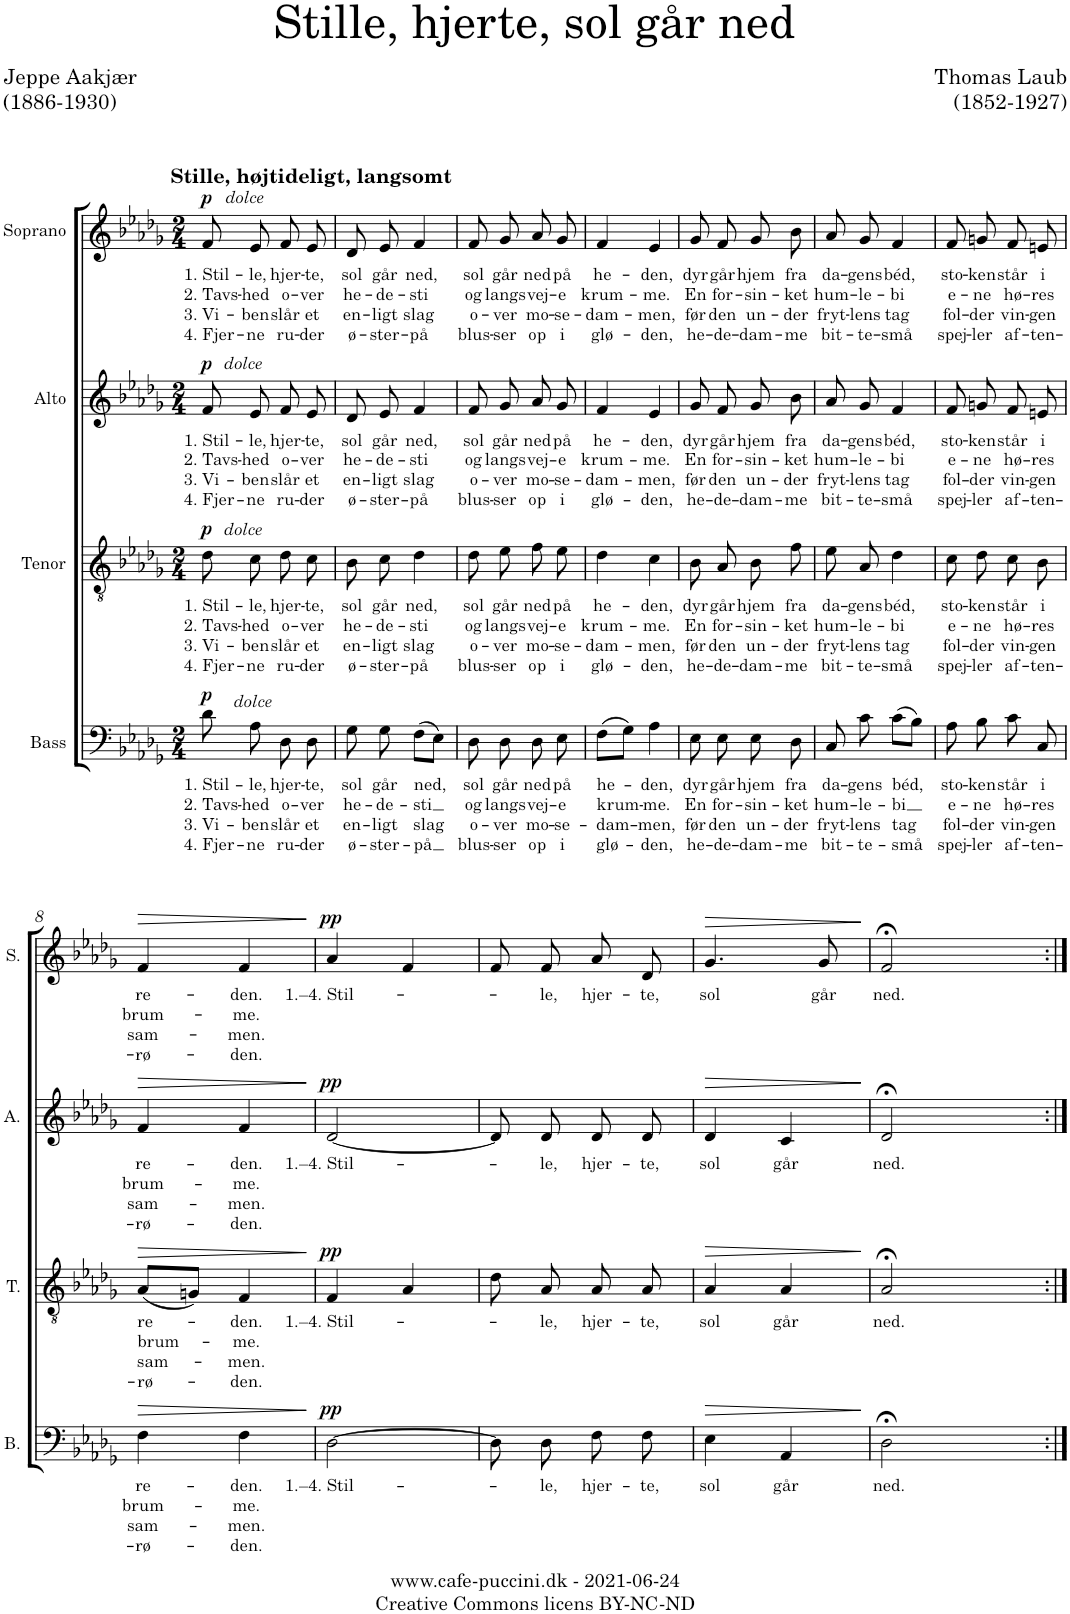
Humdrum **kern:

**kern	**text	**text	**text	**text	**dynam	**kern	**text	**text	**text	**text	**dynam	**kern	**text	**text	**text	**text	**dynam	**kern	**text	**text	**text	**text	**dynam
*part4	*part4	*part4	*part4	*part4	*part4	*part3	*part3	*part3	*part3	*part3	*part3	*part2	*part2	*part2	*part2	*part2	*part2	*part1	*part1	*part1	*part1	*part1	*part1
*staff4	*staff4	*staff4	*staff4	*staff4	*staff4	*staff3	*staff3	*staff3	*staff3	*staff3	*staff3	*staff2	*staff2	*staff2	*staff2	*staff2	*staff2	*staff1	*staff1	*staff1	*staff1	*staff1	*staff1
*I"Bass	*	*	*	*	*	*I"Tenor	*	*	*	*	*	*I"Alto	*	*	*	*	*	*I"Soprano	*	*	*	*	*
*I'B.	*	*	*	*	*	*I'T.	*	*	*	*	*	*I'A.	*	*	*	*	*	*I'S.	*	*	*	*	*
*clefF4	*	*	*	*	*	*clefGv2	*	*	*	*	*	*clefG2	*	*	*	*	*	*clefG2	*	*	*	*	*
*k[b-e-a-d-g-]	*	*	*	*	*	*k[b-e-a-d-g-]	*	*	*	*	*	*k[b-e-a-d-g-]	*	*	*	*	*	*k[b-e-a-d-g-]	*	*	*	*	*
*M2/4	*	*	*	*	*	*M2/4	*	*	*	*	*	*M2/4	*	*	*	*	*	*M2/4	*	*	*	*	*
=1	=1	=1	=1	=1	=1	=1	=1	=1	=1	=1	=1	=1	=1	=1	=1	=1	=1	=1	=1	=1	=1	=1	=1
!	!	!	!	!	!	!	!	!	!	!	!	!	!	!	!	!	!	!LO:TX:a:B:t=Stille, højtideligt, langsomt	!	!	!	!	!
!	!	!	!	!	!	!	!	!	!	!	!	!	!	!	!	!	!	!LO:TX:a:i:t=dolce	!	!	!	!	!
!	!	!	!	!	!	!	!	!	!	!	!	!LO:TX:a:i:t=dolce	!	!	!	!	!	!	!	!	!	!	!
!	!	!	!	!	!	!LO:TX:a:i:t=dolce	!	!	!	!	!	!	!	!	!	!	!	!	!	!	!	!	!
!LO:TX:a:i:t=dolce	!	!	!	!	!	!	!	!	!	!	!	!	!	!	!	!	!	!	!	!	!	!	!
!	!LO:LY:b	!LO:LY:b	!LO:LY:b	!LO:LY:b	!LO:DY:a	!	!LO:LY:b	!LO:LY:b	!LO:LY:b	!LO:LY:b	!LO:DY:a	!	!LO:LY:b	!LO:LY:b	!LO:LY:b	!LO:LY:b	!LO:DY:a	!	!LO:LY:b	!LO:LY:b	!LO:LY:b	!LO:LY:b	!LO:DY:a
8d-\	1. Stil-	2. Tavs-	3. Vi-	4. Fjer-	p	8d-\	1. Stil-	2. Tavs-	3. Vi-	4. Fjer-	p	8f/L	1. Stil-	2. Tavs-	3. Vi-	4. Fjer-	p	8f/L	1. Stil-	2. Tavs-	3. Vi-	4. Fjer-	p
!	!LO:LY:b	!LO:LY:b	!LO:LY:b	!LO:LY:b	!	!	!LO:LY:b	!LO:LY:b	!LO:LY:b	!LO:LY:b	!	!	!LO:LY:b	!LO:LY:b	!LO:LY:b	!LO:LY:b	!	!	!LO:LY:b	!LO:LY:b	!LO:LY:b	!LO:LY:b	!
8A-\	-le,	-hed	-ben	-ne	.	8c\	-le,	-hed	-ben	-ne	.	8e-/J	-le,	-hed	-ben	-ne	.	8e-/J	-le,	-hed	-ben	-ne	.
!	!LO:LY:b	!LO:LY:b	!LO:LY:b	!LO:LY:b	!	!	!LO:LY:b	!LO:LY:b	!LO:LY:b	!LO:LY:b	!	!	!LO:LY:b	!LO:LY:b	!LO:LY:b	!LO:LY:b	!	!	!LO:LY:b	!LO:LY:b	!LO:LY:b	!LO:LY:b	!
8D-\	hjer-	o-	slår	ru-	.	8d-\	hjer-	o-	slår	ru-	.	8f/L	hjer-	o-	slår	ru-	.	8f/L	hjer-	o-	slår	ru-	.
!	!LO:LY:b	!LO:LY:b	!LO:LY:b	!LO:LY:b	!	!	!LO:LY:b	!LO:LY:b	!LO:LY:b	!LO:LY:b	!	!	!LO:LY:b	!LO:LY:b	!LO:LY:b	!LO:LY:b	!	!	!LO:LY:b	!LO:LY:b	!LO:LY:b	!LO:LY:b	!
8D-\	-te,	-ver	et	-der	.	8c\	-te,	-ver	et	-der	.	8e-/J	-te,	-ver	et	-der	.	8e-/J	-te,	-ver	et	-der	.
=2	=2	=2	=2	=2	=2	=2	=2	=2	=2	=2	=2	=2	=2	=2	=2	=2	=2	=2	=2	=2	=2	=2	=2
!	!LO:LY:b	!LO:LY:b	!LO:LY:b	!LO:LY:b	!	!	!LO:LY:b	!LO:LY:b	!LO:LY:b	!LO:LY:b	!	!	!LO:LY:b	!LO:LY:b	!LO:LY:b	!LO:LY:b	!	!	!LO:LY:b	!LO:LY:b	!LO:LY:b	!LO:LY:b	!
8G-\	sol	he-	en-	ø-	.	8B-\	sol	he-	en-	ø-	.	8d-/L	sol	he-	en-	ø-	.	8d-/L	sol	he-	en-	ø-	.
!	!LO:LY:b	!LO:LY:b	!LO:LY:b	!LO:LY:b	!	!	!LO:LY:b	!LO:LY:b	!LO:LY:b	!LO:LY:b	!	!	!LO:LY:b	!LO:LY:b	!LO:LY:b	!LO:LY:b	!	!	!LO:LY:b	!LO:LY:b	!LO:LY:b	!LO:LY:b	!
8G-\	går	-de-	-ligt	-ster-	.	8c\	går	-de-	-ligt	-ster-	.	8e-/J	går	-de-	-ligt	-ster-	.	8e-/J	går	-de-	-ligt	-ster-	.
!	!LO:LY:b	!LO:LY:b	!LO:LY:b	!LO:LY:b	!	!	!LO:LY:b	!LO:LY:b	!LO:LY:b	!LO:LY:b	!	!	!LO:LY:b	!LO:LY:b	!LO:LY:b	!LO:LY:b	!	!	!LO:LY:b	!LO:LY:b	!LO:LY:b	!LO:LY:b	!
(8F\L	ned,	-sti	slag	-på	.	4d-\	ned,	-sti	slag	-på	.	4f/	ned,	-sti	slag	-på	.	4f/	ned,	-sti	slag	-på	.
8E-\J)	.	.	.	.	.	.	.	.	.	.	.	.	.	.	.	.	.	.	.	.	.	.	.
=3	=3	=3	=3	=3	=3	=3	=3	=3	=3	=3	=3	=3	=3	=3	=3	=3	=3	=3	=3	=3	=3	=3	=3
!	!LO:LY:b	!LO:LY:b	!LO:LY:b	!LO:LY:b	!	!	!LO:LY:b	!LO:LY:b	!LO:LY:b	!LO:LY:b	!	!	!LO:LY:b	!LO:LY:b	!LO:LY:b	!LO:LY:b	!	!	!LO:LY:b	!LO:LY:b	!LO:LY:b	!LO:LY:b	!
8D-\	sol	og	o-	blus-	.	8d-\	sol	og	o-	blus-	.	8f/L	sol	og	o-	blus-	.	8f/L	sol	og	o-	blus-	.
!	!LO:LY:b	!LO:LY:b	!LO:LY:b	!LO:LY:b	!	!	!LO:LY:b	!LO:LY:b	!LO:LY:b	!LO:LY:b	!	!	!LO:LY:b	!LO:LY:b	!LO:LY:b	!LO:LY:b	!	!	!LO:LY:b	!LO:LY:b	!LO:LY:b	!LO:LY:b	!
8D-\	går	langs	-ver	-ser	.	8e-\	går	langs	-ver	-ser	.	8g-/J	går	langs	-ver	-ser	.	8g-/J	går	langs	-ver	-ser	.
!	!LO:LY:b	!LO:LY:b	!LO:LY:b	!LO:LY:b	!	!	!LO:LY:b	!LO:LY:b	!LO:LY:b	!LO:LY:b	!	!	!LO:LY:b	!LO:LY:b	!LO:LY:b	!LO:LY:b	!	!	!LO:LY:b	!LO:LY:b	!LO:LY:b	!LO:LY:b	!
8D-\	ned	vej-	mo-	op	.	8f\	ned	vej-	mo-	op	.	8a-/L	ned	vej-	mo-	op	.	8a-/L	ned	vej-	mo-	op	.
!	!LO:LY:b	!LO:LY:b	!LO:LY:b	!LO:LY:b	!	!	!LO:LY:b	!LO:LY:b	!LO:LY:b	!LO:LY:b	!	!	!LO:LY:b	!LO:LY:b	!LO:LY:b	!LO:LY:b	!	!	!LO:LY:b	!LO:LY:b	!LO:LY:b	!LO:LY:b	!
8E-\	på	-e	-se-	i	.	8e-\	på	-e	-se-	i	.	8g-/J	på	-e	-se-	i	.	8g-/J	på	-e	-se-	i	.
=4	=4	=4	=4	=4	=4	=4	=4	=4	=4	=4	=4	=4	=4	=4	=4	=4	=4	=4	=4	=4	=4	=4	=4
!	!LO:LY:b	!LO:LY:b	!LO:LY:b	!LO:LY:b	!	!	!LO:LY:b	!LO:LY:b	!LO:LY:b	!LO:LY:b	!	!	!LO:LY:b	!LO:LY:b	!LO:LY:b	!LO:LY:b	!	!	!LO:LY:b	!LO:LY:b	!LO:LY:b	!LO:LY:b	!
(8F\L	he-	krum-	-dam-	glø-	.	4d-\	he-	krum-	-dam-	glø-	.	4f/	he-	krum-	-dam-	glø-	.	4f/	he-	krum-	-dam-	glø-	.
8G-\J)	.	.	.	.	.	.	.	.	.	.	.	.	.	.	.	.	.	.	.	.	.	.	.
!	!LO:LY:b	!LO:LY:b	!LO:LY:b	!LO:LY:b	!	!	!LO:LY:b	!LO:LY:b	!LO:LY:b	!LO:LY:b	!	!	!LO:LY:b	!LO:LY:b	!LO:LY:b	!LO:LY:b	!	!	!LO:LY:b	!LO:LY:b	!LO:LY:b	!LO:LY:b	!
4A-\	-den,	-me.	-men,	-den,	.	4c\	-den,	-me.	-men,	-den,	.	4e-/	-den,	-me.	-men,	-den,	.	4e-/	-den,	-me.	-men,	-den,	.
=5	=5	=5	=5	=5	=5	=5	=5	=5	=5	=5	=5	=5	=5	=5	=5	=5	=5	=5	=5	=5	=5	=5	=5
!	!LO:LY:b	!LO:LY:b	!LO:LY:b	!LO:LY:b	!	!	!LO:LY:b	!LO:LY:b	!LO:LY:b	!LO:LY:b	!	!	!LO:LY:b	!LO:LY:b	!LO:LY:b	!LO:LY:b	!	!	!LO:LY:b	!LO:LY:b	!LO:LY:b	!LO:LY:b	!
8E-\	dyr	En	før	he-	.	8B-\	dyr	En	før	he-	.	8g-/L	dyr	En	før	he-	.	8g-/L	dyr	En	før	he-	.
!	!LO:LY:b	!LO:LY:b	!LO:LY:b	!LO:LY:b	!	!	!LO:LY:b	!LO:LY:b	!LO:LY:b	!LO:LY:b	!	!	!LO:LY:b	!LO:LY:b	!LO:LY:b	!LO:LY:b	!	!	!LO:LY:b	!LO:LY:b	!LO:LY:b	!LO:LY:b	!
8E-\	går	for-	den	-de-	.	8A-/	går	for-	den	-de-	.	8f/J	går	for-	den	-de-	.	8f/J	går	for-	den	-de-	.
!	!LO:LY:b	!LO:LY:b	!LO:LY:b	!LO:LY:b	!	!	!LO:LY:b	!LO:LY:b	!LO:LY:b	!LO:LY:b	!	!	!LO:LY:b	!LO:LY:b	!LO:LY:b	!LO:LY:b	!	!	!LO:LY:b	!LO:LY:b	!LO:LY:b	!LO:LY:b	!
8E-\	hjem	-sin-	un-	-dam-	.	8B-\	hjem	-sin-	un-	-dam-	.	8g-/L	hjem	-sin-	un-	-dam-	.	8g-/L	hjem	-sin-	un-	-dam-	.
!	!LO:LY:b	!LO:LY:b	!LO:LY:b	!LO:LY:b	!	!	!LO:LY:b	!LO:LY:b	!LO:LY:b	!LO:LY:b	!	!	!LO:LY:b	!LO:LY:b	!LO:LY:b	!LO:LY:b	!	!	!LO:LY:b	!LO:LY:b	!LO:LY:b	!LO:LY:b	!
8D-\	fra	-ket	-der	-me	.	8f\	fra	-ket	-der	-me	.	8b-/J	fra	-ket	-der	-me	.	8b-/J	fra	-ket	-der	-me	.
=6	=6	=6	=6	=6	=6	=6	=6	=6	=6	=6	=6	=6	=6	=6	=6	=6	=6	=6	=6	=6	=6	=6	=6
!	!LO:LY:b	!LO:LY:b	!LO:LY:b	!LO:LY:b	!	!	!LO:LY:b	!LO:LY:b	!LO:LY:b	!LO:LY:b	!	!	!LO:LY:b	!LO:LY:b	!LO:LY:b	!LO:LY:b	!	!	!LO:LY:b	!LO:LY:b	!LO:LY:b	!LO:LY:b	!
8C/	da-	hum-	fryt-	bit-	.	8e-\	da-	hum-	fryt-	bit-	.	8a-/L	da-	hum-	fryt-	bit-	.	8a-/L	da-	hum-	fryt-	bit-	.
!	!LO:LY:b	!LO:LY:b	!LO:LY:b	!LO:LY:b	!	!	!LO:LY:b	!LO:LY:b	!LO:LY:b	!LO:LY:b	!	!	!LO:LY:b	!LO:LY:b	!LO:LY:b	!LO:LY:b	!	!	!LO:LY:b	!LO:LY:b	!LO:LY:b	!LO:LY:b	!
8c\	-gens	-le-	-lens	-te-	.	8A-/	-gens	-le-	-lens	-te-	.	8g-/J	-gens	-le-	-lens	-te-	.	8g-/J	-gens	-le-	-lens	-te-	.
!	!LO:LY:b	!LO:LY:b	!LO:LY:b	!LO:LY:b	!	!	!LO:LY:b	!LO:LY:b	!LO:LY:b	!LO:LY:b	!	!	!LO:LY:b	!LO:LY:b	!LO:LY:b	!LO:LY:b	!	!	!LO:LY:b	!LO:LY:b	!LO:LY:b	!LO:LY:b	!
(8c\L	béd,	-bi	tag	-små	.	4d-\	béd,	-bi	tag	-små	.	4f/	béd,	-bi	tag	-små	.	4f/	béd,	-bi	tag	-små	.
8B-\J)	.	.	.	.	.	.	.	.	.	.	.	.	.	.	.	.	.	.	.	.	.	.	.
=7	=7	=7	=7	=7	=7	=7	=7	=7	=7	=7	=7	=7	=7	=7	=7	=7	=7	=7	=7	=7	=7	=7	=7
!	!LO:LY:b	!LO:LY:b	!LO:LY:b	!LO:LY:b	!	!	!LO:LY:b	!LO:LY:b	!LO:LY:b	!LO:LY:b	!	!	!LO:LY:b	!LO:LY:b	!LO:LY:b	!LO:LY:b	!	!	!LO:LY:b	!LO:LY:b	!LO:LY:b	!LO:LY:b	!
8A-\	sto-	e-	fol-	spej-	.	8c\	sto-	e-	fol-	spej-	.	8f/L	sto-	e-	fol-	spej-	.	8f/L	sto-	e-	fol-	spej-	.
!	!LO:LY:b	!LO:LY:b	!LO:LY:b	!LO:LY:b	!	!	!LO:LY:b	!LO:LY:b	!LO:LY:b	!LO:LY:b	!	!	!LO:LY:b	!LO:LY:b	!LO:LY:b	!LO:LY:b	!	!	!LO:LY:b	!LO:LY:b	!LO:LY:b	!LO:LY:b	!
8B-\	-ken	-ne	-der	-ler	.	8d-\	-ken	-ne	-der	-ler	.	8gn/J	-ken	-ne	-der	-ler	.	8gn/J	-ken	-ne	-der	-ler	.
!	!LO:LY:b	!LO:LY:b	!LO:LY:b	!LO:LY:b	!	!	!LO:LY:b	!LO:LY:b	!LO:LY:b	!LO:LY:b	!	!	!LO:LY:b	!LO:LY:b	!LO:LY:b	!LO:LY:b	!	!	!LO:LY:b	!LO:LY:b	!LO:LY:b	!LO:LY:b	!
8c\	står	hø-	vin-	af-	.	8c\	står	hø-	vin-	af-	.	8f/L	står	hø-	vin-	af-	.	8f/L	står	hø-	vin-	af-	.
!	!LO:LY:b	!LO:LY:b	!LO:LY:b	!LO:LY:b	!	!	!LO:LY:b	!LO:LY:b	!LO:LY:b	!LO:LY:b	!	!	!LO:LY:b	!LO:LY:b	!LO:LY:b	!LO:LY:b	!	!	!LO:LY:b	!LO:LY:b	!LO:LY:b	!LO:LY:b	!
8C/	i	-res	-gen	-ten-	.	8B-\	i	-res	-gen	-ten-	.	8en/J	i	-res	-gen	-ten-	.	8en/J	i	-res	-gen	-ten-	.
!!LO:LB:g=z
=8	=8	=8	=8	=8	=8	=8	=8	=8	=8	=8	=8	=8	=8	=8	=8	=8	=8	=8	=8	=8	=8	=8	=8
!	!LO:LY:b	!LO:LY:b	!LO:LY:b	!LO:LY:b	!LO:HP:b	!	!LO:LY:b	!LO:LY:b	!LO:LY:b	!LO:LY:b	!LO:HP:b	!	!LO:LY:b	!LO:LY:b	!LO:LY:b	!LO:LY:b	!LO:HP:b	!	!LO:LY:b	!LO:LY:b	!LO:LY:b	!LO:LY:b	!LO:HP:b
4F\	re-	brum-	sam-	-rø-	>	(8A-/L	re-	brum-	sam-	-rø-	>	4f/	re-	brum-	sam-	-rø-	>	4f/	re-	brum-	sam-	-rø-	>
.	.	.	.	.	.	8Gn/J)	.	.	.	.	.	.	.	.	.	.	.	.	.	.	.	.	.
!	!LO:LY:b	!LO:LY:b	!LO:LY:b	!LO:LY:b	!	!	!LO:LY:b	!LO:LY:b	!LO:LY:b	!LO:LY:b	!	!	!LO:LY:b	!LO:LY:b	!LO:LY:b	!LO:LY:b	!	!	!LO:LY:b	!LO:LY:b	!LO:LY:b	!LO:LY:b	!
4F\	-den.	-me.	-men.	-den.	.	4F/	-den.	-me.	-men.	-den.	.	4f/	-den.	-me.	-men.	-den.	.	4f/	-den.	-me.	-men.	-den.	.
.	.	.	.	.	]	.	.	.	.	.	]	.	.	.	.	.	]	.	.	.	.	.	]
=9	=9	=9	=9	=9	=9	=9	=9	=9	=9	=9	=9	=9	=9	=9	=9	=9	=9	=9	=9	=9	=9	=9	=9
!	!LO:LY:b	!	!	!	!LO:DY:a	!	!LO:LY:b	!	!	!	!LO:DY:a	!	!LO:LY:b	!	!	!	!LO:DY:a	!	!LO:LY:b	!	!	!	!LO:DY:a
[2D-\	1.–4. Stil-	.	.	.	pp	4F/	1.–4. Stil-	.	.	.	pp	[2d-/	1.–4. Stil-	.	.	.	pp	4a-/	1.–4. Stil-	.	.	.	pp
.	.	.	.	.	.	4A-/	.	.	.	.	.	.	.	.	.	.	.	4f/	.	.	.	.	.
=10	=10	=10	=10	=10	=10	=10	=10	=10	=10	=10	=10	=10	=10	=10	=10	=10	=10	=10	=10	=10	=10	=10	=10
8D-\]	.	.	.	.	.	8d-\	.	.	.	.	.	8d-/L]	.	.	.	.	.	8f/L	.	.	.	.	.
!	!LO:LY:b	!	!	!	!	!	!LO:LY:b	!	!	!	!	!	!LO:LY:b	!	!	!	!	!	!LO:LY:b	!	!	!	!
8D-\	-le,	.	.	.	.	8A-/	-le,	.	.	.	.	8d-/J	-le,	.	.	.	.	8f/J	-le,	.	.	.	.
!	!LO:LY:b	!	!	!	!	!	!LO:LY:b	!	!	!	!	!	!LO:LY:b	!	!	!	!	!	!LO:LY:b	!	!	!	!
8F\	hjer-	.	.	.	.	8A-/	hjer-	.	.	.	.	8d-/L	hjer-	.	.	.	.	8a-/L	hjer-	.	.	.	.
!	!LO:LY:b	!	!	!	!	!	!LO:LY:b	!	!	!	!	!	!LO:LY:b	!	!	!	!	!	!LO:LY:b	!	!	!	!
8F\	-te,	.	.	.	.	8A-/	-te,	.	.	.	.	8d-/J	-te,	.	.	.	.	8d-/J	-te,	.	.	.	.
=11	=11	=11	=11	=11	=11	=11	=11	=11	=11	=11	=11	=11	=11	=11	=11	=11	=11	=11	=11	=11	=11	=11	=11
!	!LO:LY:b	!	!	!	!LO:HP:b	!	!LO:LY:b	!	!	!	!LO:HP:b	!	!LO:LY:b	!	!	!	!LO:HP:b	!	!LO:LY:b	!	!	!	!LO:HP:b
4E-\	sol	.	.	.	>	4A-/	sol	.	.	.	>	4d-/	sol	.	.	.	>	4.g-/	sol	.	.	.	>
!	!LO:LY:b	!	!	!	!	!	!LO:LY:b	!	!	!	!	!	!LO:LY:b	!	!	!	!	!	!	!	!	!	!
4AA-/	går	.	.	.	.	4A-/	går	.	.	.	.	4c/	går	.	.	.	.	.	.	.	.	.	.
!	!	!	!	!	!	!	!	!	!	!	!	!	!	!	!	!	!	!	!LO:LY:b	!	!	!	!
.	.	.	.	.	.	.	.	.	.	.	.	.	.	.	.	.	.	8g-/	går	.	.	.	.
.	.	.	.	.	]	.	.	.	.	.	]	.	.	.	.	.	]	.	.	.	.	.	]
=12	=12	=12	=12	=12	=12	=12	=12	=12	=12	=12	=12	=12	=12	=12	=12	=12	=12	=12	=12	=12	=12	=12	=12
!	!LO:LY:b	!	!	!	!	!	!LO:LY:b	!	!	!	!	!	!LO:LY:b	!	!	!	!	!	!LO:LY:b	!	!	!	!
2D-;<\	ned.	.	.	.	.	2A-;</	ned.	.	.	.	.	2d-;</	ned.	.	.	.	.	2f;</	ned.	.	.	.	.
8ryy	.	.	.	.	.	8ryy	.	.	.	.	.	8ryy	.	.	.	.	.	8ryy	.	.	.	.	.
=:|!	=:|!	=:|!	=:|!	=:|!	=:|!	=:|!	=:|!	=:|!	=:|!	=:|!	=:|!	=:|!	=:|!	=:|!	=:|!	=:|!	=:|!	=:|!	=:|!	=:|!	=:|!	=:|!	=:|!
*-	*-	*-	*-	*-	*-	*-	*-	*-	*-	*-	*-	*-	*-	*-	*-	*-	*-	*-	*-	*-	*-	*-	*-
